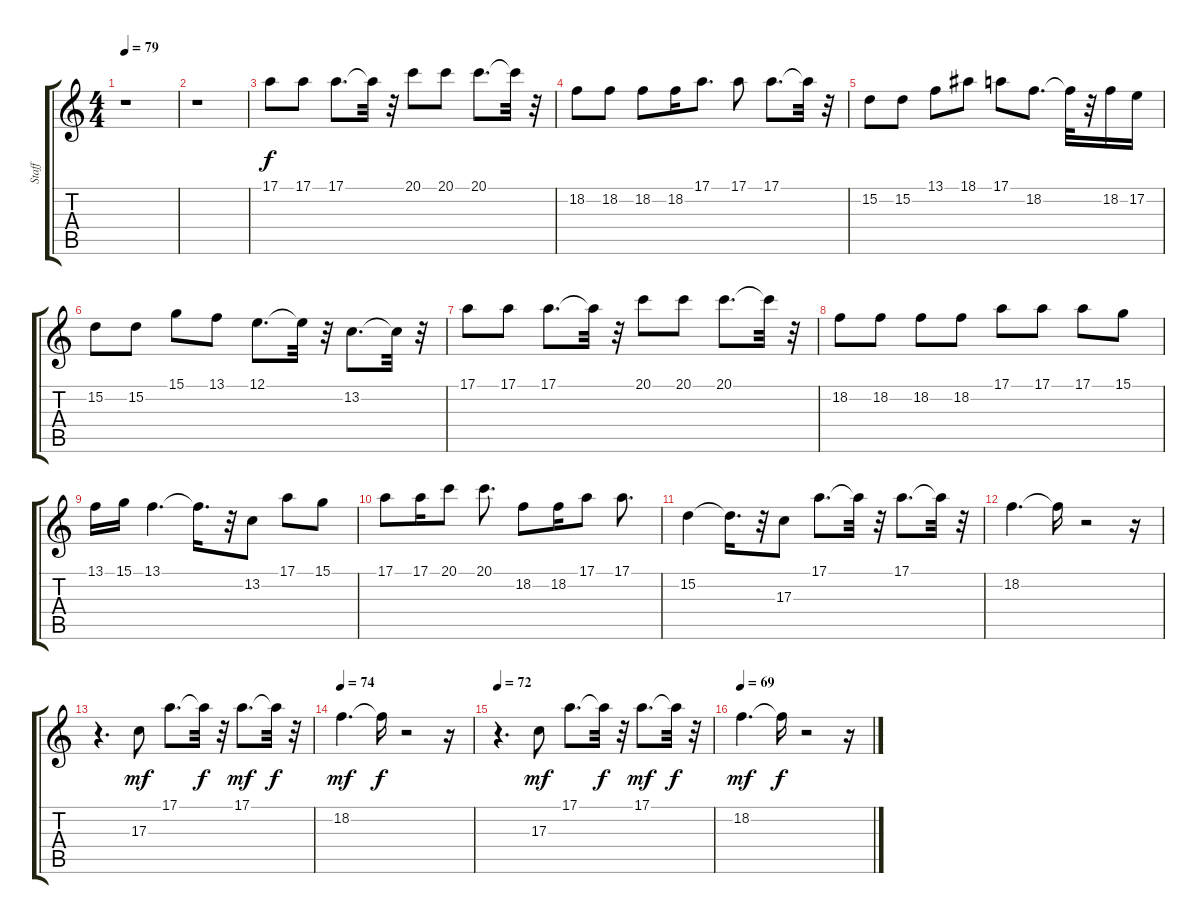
\track ("Staff" "Staff") {instrument piccolo}
\staff {score tabs}
\tuning (E4 B3 G3 D3 A2 E2) {hide}
\ts (4 4)
\tempo 79
\clef g2
\ks c
r.1{dy f} |
r.1 |
17.1.8 17.1.8 17.1.8{d} 17.1{t}.32 r.32 20.1.8 20.1.8 20.1.8{d} 20.1{t}.32 r.32 |
18.2.8 18.2.8 18.2.8 18.2.16 17.1.8{d} 17.1.8 17.1.8{d} 17.1{t}.32 r.32 |
15.2.8 15.2.8 13.1.8 18.1.8 17.1.8 18.2.8{d} 18.2{t}.32 r.32 18.2.16 17.2.16 |
15.2.8 15.2.8 15.1.8 13.1.8 12.1.8{d} 12.1{t}.32 r.32 13.2.8{d} 13.2{t}.32 r.32 |
17.1.8 17.1.8 17.1.8{d} 17.1{t}.32 r.32 20.1.8 20.1.8 20.1.8{d} 20.1{t}.32 r.32 |
18.2.8 18.2.8 18.2.8 18.2.8 17.1.8 17.1.8 17.1.8 15.1.8 |
13.1.16 15.1.16 13.1.4{d} 13.1{t}.16{d} r.32 13.2.8 17.1.8 15.1.8 |
17.1.8 17.1.16 20.1.8 20.1.8{d} 18.2.8 18.2.16 17.1.8 17.1.8{d} |
15.2.4 15.2{t}.16{d} r.32 17.3.8 17.1.8{d} 17.1{t}.32 r.32 17.1.8{d} 17.1{t}.32 r.32 |
18.2.4{d} 18.2{t}.16 r.2 r.16 |
r.4{d} 17.3.8{dy mf} 17.1.8{d} 17.1{t}.32{dy f} r.32 17.1.8{d dy mf} 17.1{t}.32{dy f} r.32 |
\tempo 74
18.2.4{d dy mf} 18.2{t}.16{dy f} r.2 r.16 |
\tempo 72
r.4{d} 17.3.8{dy mf} 17.1.8{d} 17.1{t}.32{dy f} r.32 17.1.8{d dy mf} 17.1{t}.32{dy f} r.32 |
\tempo 69
18.2.4{d dy mf} 18.2{t}.16{dy f} r.2 r.16
